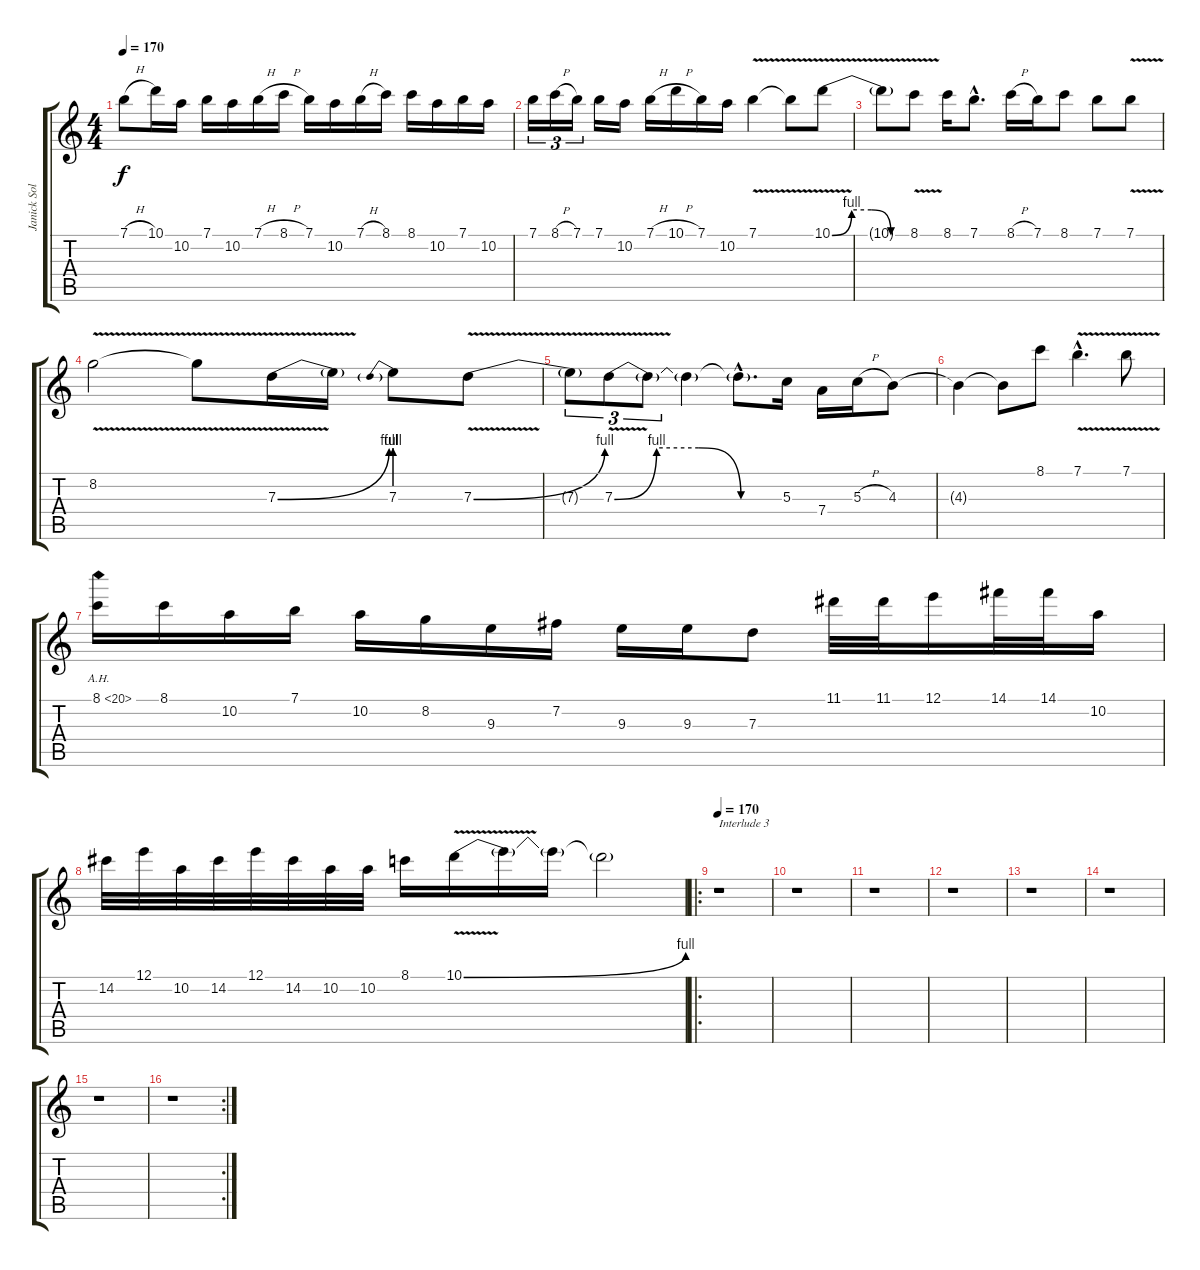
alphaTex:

\track ("Janick Solo" "Janick Sol") {instrument distortionguitar}
\staff {score tabs}
\tuning (E4 B3 G3 D3 A2 E2) {hide}
\ts (4 4)
\tempo 170
\clef g2
\ks c
7.1{h}.8{dy f} 10.1.16 10.2.16 7.1.16 10.2.16 7.1{h}.16 8.1{h}.16 7.1.16 10.2.16 7.1{h}.16 8.1.16 8.1.16 10.2.16 7.1.16 10.2.16 |
7.1.16{tu (3 2)} 8.1{h}.16{tu (3 2)} 7.1.16{tu (3 2)} 7.1.16 10.2.16 7.1{h}.16 10.1{h}.16 7.1.16 10.2.16 7.1{v}.4 7.1{t}.8 10.1{be (custom 0 0 15 4 30 4 45 0 60 0) v}.8 |
10.1{t}.8 8.1{v}.8 8.1.16 7.1{hac}.8{d} 8.1{h}.16 7.1.16 8.1.8 7.1.8 7.1{v}.8 |
8.2{v}.2 8.2{t}.8 7.3{be (bend 0 0 60 4) v}.16 7.3{t}.16 7.3{be (prebend 0 4 60 4)}.8 7.3{be (bend 0 0 60 4) v}.8 |
7.3{t}.8{tu (3 2)} 7.3{be (custom 0 0 15 4 30 4 45 0 60 0) v}.8{tu (3 2)} 7.3{t}.8{tu (3 2)} 7.3{t}.4 7.3{hac t}.8{d} 5.3.16 7.4.16 5.3{h}.16 4.3.8 |
4.3{t}.4 4.3{t}.8 8.1.8 7.1{v hac}.4{d} 7.1{v}.8 |
8.1{ah 12}.16 8.1.16 10.2.16 7.1.16 10.2.16 8.2.16 9.3.16 7.2.16 9.3.16 9.3.16 7.3.8 11.1.32 11.1.32 12.1.16 14.1.32 14.1.32 10.2.16 |
14.2.32 12.1.32 10.2.32 14.2.32 12.1.32 14.2.32 10.2.32 10.2.32 8.1.16 10.1{be (bend 0 0 60 4) v}.16 10.1{t}.16 10.1{t}.16 10.1{t}.2 |
\ro
\tempo 170
r.1{txt "Interlude 3"} |
r.1 |
r.1 |
r.1 |
r.1 |
r.1 |
r.1 |
\rc 2
r.1
